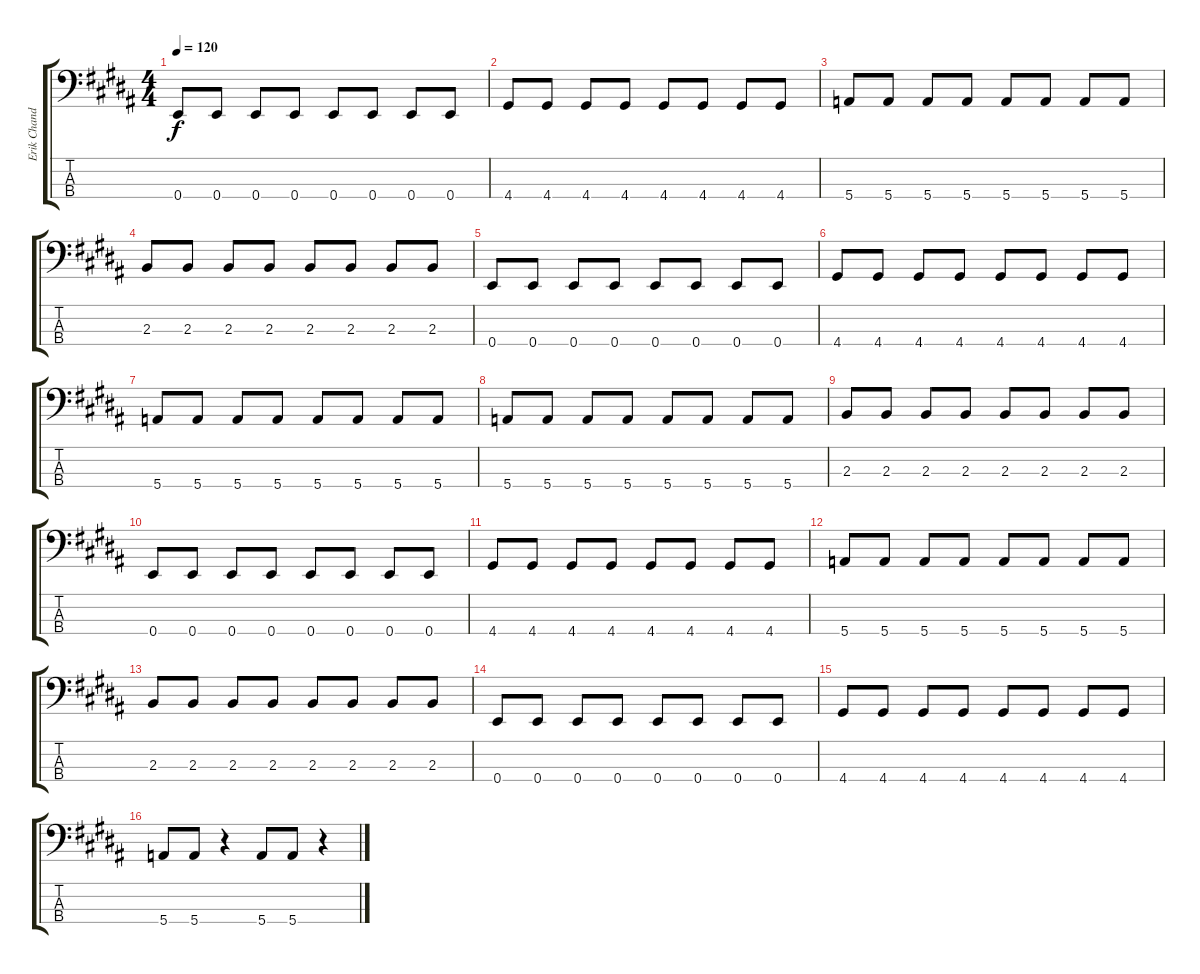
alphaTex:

\track ("Erik Chandler - Bass" "Erik Chand") {instrument electricbasspick}
\staff {score tabs}
\tuning (G2 D2 A1 E1) {hide}
\ts (4 4)
\tempo 120
\clef f4
\ks b
0.4.8{dy f} 0.4.8 0.4.8 0.4.8 0.4.8 0.4.8 0.4.8 0.4.8 |
4.4.8 4.4.8 4.4.8 4.4.8 4.4.8 4.4.8 4.4.8 4.4.8 |
5.4.8 5.4.8 5.4.8 5.4.8 5.4.8 5.4.8 5.4.8 5.4.8 |
2.3.8 2.3.8 2.3.8 2.3.8 2.3.8 2.3.8 2.3.8 2.3.8 |
0.4.8 0.4.8 0.4.8 0.4.8 0.4.8 0.4.8 0.4.8 0.4.8 |
4.4.8 4.4.8 4.4.8 4.4.8 4.4.8 4.4.8 4.4.8 4.4.8 |
5.4.8 5.4.8 5.4.8 5.4.8 5.4.8 5.4.8 5.4.8 5.4.8 |
5.4.8 5.4.8 5.4.8 5.4.8 5.4.8 5.4.8 5.4.8 5.4.8 |
2.3.8 2.3.8 2.3.8 2.3.8 2.3.8 2.3.8 2.3.8 2.3.8 |
0.4.8 0.4.8 0.4.8 0.4.8 0.4.8 0.4.8 0.4.8 0.4.8 |
4.4.8 4.4.8 4.4.8 4.4.8 4.4.8 4.4.8 4.4.8 4.4.8 |
5.4.8 5.4.8 5.4.8 5.4.8 5.4.8 5.4.8 5.4.8 5.4.8 |
2.3.8 2.3.8 2.3.8 2.3.8 2.3.8 2.3.8 2.3.8 2.3.8 |
0.4.8 0.4.8 0.4.8 0.4.8 0.4.8 0.4.8 0.4.8 0.4.8 |
4.4.8 4.4.8 4.4.8 4.4.8 4.4.8 4.4.8 4.4.8 4.4.8 |
5.4.8 5.4.8 r.4 5.4.8 5.4.8 r.4
